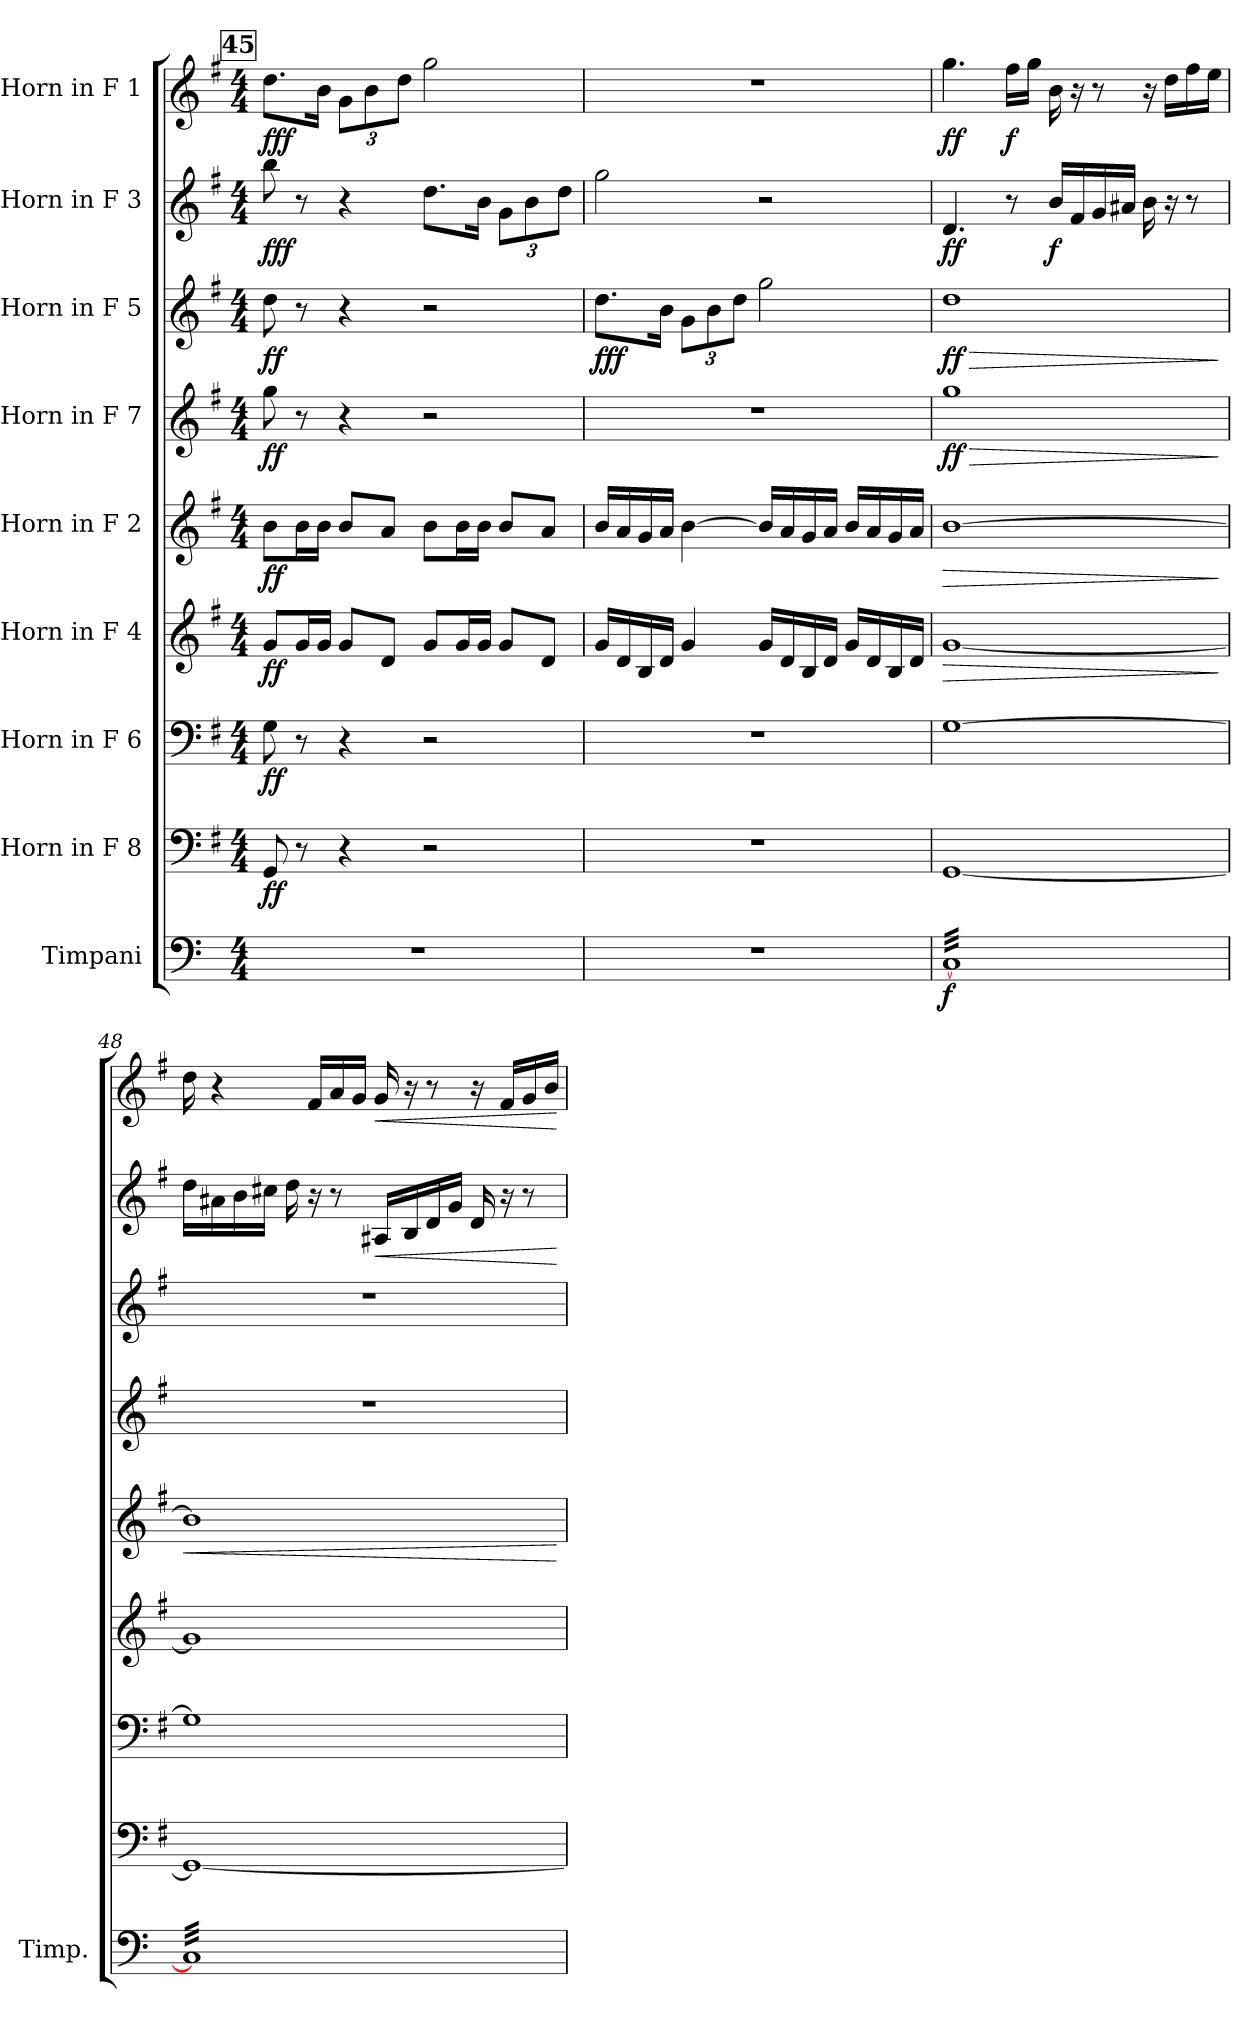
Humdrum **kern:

**kern	**dynam	**kern	**dynam	**kern	**dynam	**kern	**dynam	**kern	**dynam	**kern	**dynam	**kern	**dynam	**kern	**dynam	**kern	**dynam
*part9	*part9	*part8	*part8	*part7	*part7	*part6	*part6	*part5	*part5	*part4	*part4	*part3	*part3	*part2	*part2	*part1	*part1
*staff9	*staff9	*staff8	*staff8	*staff7	*staff7	*staff6	*staff6	*staff5	*staff5	*staff4	*staff4	*staff3	*staff3	*staff2	*staff2	*staff1	*staff1
*I"Timpani	*	*I"Horn in F 8	*	*I"Horn in F 6	*	*I"Horn in F 4	*	*I"Horn in F 2	*	*I"Horn in F 7	*	*I"Horn in F 5	*	*I"Horn in F 3	*	*I"Horn in F 1	*
*I'Timp.	*	*	*	*	*	*	*	*	*	*	*	*	*	*	*	*	*
*clefF4	*	*clefF4	*	*clefF4	*	*clefG2	*	*clefG2	*	*clefG2	*	*clefG2	*	*clefG2	*	*clefG2	*
*	*	*ITrd4c7	*	*ITrd4c7	*	*ITrd4c7	*	*ITrd4c7	*	*ITrd4c7	*	*ITrd4c7	*	*ITrd4c7	*	*ITrd4c7	*
*k[]	*	*k[]	*	*k[]	*	*k[]	*	*k[]	*	*k[]	*	*k[]	*	*k[]	*	*k[]	*
*M4/4	*	*M4/4	*	*M4/4	*	*M4/4	*	*M4/4	*	*M4/4	*	*M4/4	*	*M4/4	*	*M4/4	*
!!LO:REH:place=s1:a:B:fs=14:t=45
=45	=45	=45	=45	=45	=45	=45	=45	=45	=45	=45	=45	=45	=45	=45	=45	=45	=45
!	!	!	!LO:DY:b	!	!LO:DY:b	!	!LO:DY:b	!	!LO:DY:b	!	!LO:DY:b	!	!LO:DY:b	!	!LO:DY:b	!	!LO:DY:b
1r	.	8CC/	ff	8C\	ff	8c/L	ff	8e\L	ff	8cc\	ff	8g\	ff	8ee\	fff	8.g\L	fff
.	.	8r	.	8r	.	16c/L	.	16e\L	.	8r	.	8r	.	8r	.	.	.
.	.	.	.	.	.	16c/JJ	.	16e\JJ	.	.	.	.	.	.	.	16e\Jk	.
*	*	*	*	*	*	*	*	*	*	*	*	*	*	*	*	*Xbrackettup	*
.	.	4r	.	4r	.	8c/L	.	8e/L	.	4r	.	4r	.	4r	.	12c\L	.
.	.	.	.	.	.	.	.	.	.	.	.	.	.	.	.	12e\	.
.	.	.	.	.	.	8G/J	.	8d/J	.	.	.	.	.	.	.	.	.
.	.	.	.	.	.	.	.	.	.	.	.	.	.	.	.	12g\J	.
.	.	2r	.	2r	.	8c/L	.	8e\L	.	2r	.	2r	.	8.g\L	.	2cc\	.
.	.	.	.	.	.	16c/L	.	16e\L	.	.	.	.	.	.	.	.	.
.	.	.	.	.	.	16c/JJ	.	16e\JJ	.	.	.	.	.	16e\Jk	.	.	.
*	*	*	*	*	*	*	*	*	*	*	*	*	*	*Xbrackettup	*	*	*
.	.	.	.	.	.	8c/L	.	8e/L	.	.	.	.	.	12c\L	.	.	.
.	.	.	.	.	.	.	.	.	.	.	.	.	.	12e\	.	.	.
.	.	.	.	.	.	8G/J	.	8d/J	.	.	.	.	.	.	.	.	.
.	.	.	.	.	.	.	.	.	.	.	.	.	.	12g\J	.	.	.
!!LO:PB:g=z
=46	=46	=46	=46	=46	=46	=46	=46	=46	=46	=46	=46	=46	=46	=46	=46	=46	=46
!	!	!	!	!	!	!	!	!	!	!	!	!	!LO:DY:b	!	!	!	!
1r	.	1r	.	1r	.	16c/LL	.	16e/LL	.	1r	.	8.g\L	fff	2cc\	.	1r	.
.	.	.	.	.	.	16G/	.	16d/	.	.	.	.	.	.	.	.	.
.	.	.	.	.	.	16E/	.	16c/	.	.	.	.	.	.	.	.	.
.	.	.	.	.	.	16G/JJ	.	16d/JJ	.	.	.	16e\Jk	.	.	.	.	.
*	*	*	*	*	*	*	*	*	*	*	*	*Xbrackettup	*	*	*	*	*
.	.	.	.	.	.	4c/	.	[4e\	.	.	.	12c\L	.	.	.	.	.
.	.	.	.	.	.	.	.	.	.	.	.	12e\	.	.	.	.	.
.	.	.	.	.	.	.	.	.	.	.	.	12g\J	.	.	.	.	.
.	.	.	.	.	.	16c/LL	.	16e/LL]	.	.	.	2cc\	.	2r	.	.	.
.	.	.	.	.	.	16G/	.	16d/	.	.	.	.	.	.	.	.	.
.	.	.	.	.	.	16E/	.	16c/	.	.	.	.	.	.	.	.	.
.	.	.	.	.	.	16G/JJ	.	16d/JJ	.	.	.	.	.	.	.	.	.
.	.	.	.	.	.	16c/LL	.	16e/LL	.	.	.	.	.	.	.	.	.
.	.	.	.	.	.	16G/	.	16d/	.	.	.	.	.	.	.	.	.
.	.	.	.	.	.	16E/	.	16c/	.	.	.	.	.	.	.	.	.
.	.	.	.	.	.	16G/JJ	.	16d/JJ	.	.	.	.	.	.	.	.	.
=47	=47	=47	=47	=47	=47	=47	=47	=47	=47	=47	=47	=47	=47	=47	=47	=47	=47
!	!LO:DY:b	!	!	!	!	!	!LO:HP:b	!	!LO:HP:b	!	!LO:HP:b	!	!LO:HP:b	!	!	!	!
!	!	!	!	!	!	!	!	!	!	!	!LO:DY:n=1:b	!	!LO:DY:n=1:b	!	!LO:DY:b	!	!LO:DY:b
*tremolo	*	*	*	*	*	*	*	*	*	*	*	*	*	*	*	*	*
[32CLLL	f	[1CC	.	[1C	.	[1c	>	[1e	>	1cc	> ff	1g	> ff	4.G/	ff	4.cc\	ff
32C	.	.	.	.	.	.	.	.	.	.	.	.	.	.	.	.	.
32C	.	.	.	.	.	.	.	.	.	.	.	.	.	.	.	.	.
32C	.	.	.	.	.	.	.	.	.	.	.	.	.	.	.	.	.
32C	.	.	.	.	.	.	.	.	.	.	.	.	.	.	.	.	.
32C	.	.	.	.	.	.	.	.	.	.	.	.	.	.	.	.	.
32C	.	.	.	.	.	.	.	.	.	.	.	.	.	.	.	.	.
32C	.	.	.	.	.	.	.	.	.	.	.	.	.	.	.	.	.
32C	.	.	.	.	.	.	.	.	.	.	.	.	.	.	.	.	.
32C	.	.	.	.	.	.	.	.	.	.	.	.	.	.	.	.	.
32C	.	.	.	.	.	.	.	.	.	.	.	.	.	.	.	.	.
32C	.	.	.	.	.	.	.	.	.	.	.	.	.	.	.	.	.
!	!	!	!	!	!	!	!	!	!	!	!	!	!	!	!	!	!LO:DY:b
32C	.	.	.	.	.	.	.	.	.	.	.	.	.	8r	.	16b\LL	f
32C	.	.	.	.	.	.	.	.	.	.	.	.	.	.	.	.	.
32C	.	.	.	.	.	.	.	.	.	.	.	.	.	.	.	16cc\JJ	.
32C	.	.	.	.	.	.	.	.	.	.	.	.	.	.	.	.	.
!	!	!	!	!	!	!	!	!	!	!	!	!	!	!	!LO:DY:b	!	!
32C	.	.	.	.	.	.	.	.	.	.	.	.	.	16e/LL	f	16e\	.
32C	.	.	.	.	.	.	.	.	.	.	.	.	.	.	.	.	.
32C	.	.	.	.	.	.	.	.	.	.	.	.	.	16B/	.	16r	.
32C	.	.	.	.	.	.	.	.	.	.	.	.	.	.	.	.	.
32C	.	.	.	.	.	.	.	.	.	.	.	.	.	16c/	.	8r	.
32C	.	.	.	.	.	.	.	.	.	.	.	.	.	.	.	.	.
32C	.	.	.	.	.	.	.	.	.	.	.	.	.	16d#X/JJ	.	.	.
32C	.	.	.	.	.	.	.	.	.	.	.	.	.	.	.	.	.
32C	.	.	.	.	.	.	.	.	.	.	.	.	.	16e\	.	16r	.
32C	.	.	.	.	.	.	.	.	.	.	.	.	.	.	.	.	.
32C	.	.	.	.	.	.	.	.	.	.	.	.	.	16r	.	16g\LL	.
32C	.	.	.	.	.	.	.	.	.	.	.	.	.	.	.	.	.
32C	.	.	.	.	.	.	.	.	.	.	.	.	.	8r	.	16b\	.
32C	.	.	.	.	.	.	.	.	.	.	.	.	.	.	.	.	.
32C	.	.	.	.	.	.	.	.	.	.	.	.	.	.	.	16a\JJ	.
32CJJJ	.	.	.	.	.	.	.	.	.	.	.	.	.	.	.	.	.
.	.	.	.	.	.	.	]	.	]	.	]	.	]	.	.	.	.
!!LO:PB:g=z
=48	=48	=48	=48	=48	=48	=48	=48	=48	=48	=48	=48	=48	=48	=48	=48	=48	=48
!	!	!	!	!	!	!	!	!	!LO:HP:b	!	!	!	!	!	!	!	!
32C]LLL	.	1CC_	.	1C]	.	1c]	.	1e]	<	1r	.	1r	.	16g\LL	.	16g\	.
32C	.	.	.	.	.	.	.	.	.	.	.	.	.	.	.	.	.
32C	.	.	.	.	.	.	.	.	.	.	.	.	.	16d#X\	.	4r	.
32C	.	.	.	.	.	.	.	.	.	.	.	.	.	.	.	.	.
32C	.	.	.	.	.	.	.	.	.	.	.	.	.	16e\	.	.	.
32C	.	.	.	.	.	.	.	.	.	.	.	.	.	.	.	.	.
32C	.	.	.	.	.	.	.	.	.	.	.	.	.	16f#X\JJ	.	.	.
32C	.	.	.	.	.	.	.	.	.	.	.	.	.	.	.	.	.
32C	.	.	.	.	.	.	.	.	.	.	.	.	.	16g\	.	.	.
32C	.	.	.	.	.	.	.	.	.	.	.	.	.	.	.	.	.
32C	.	.	.	.	.	.	.	.	.	.	.	.	.	16r	.	16B/LL	.
32C	.	.	.	.	.	.	.	.	.	.	.	.	.	.	.	.	.
32C	.	.	.	.	.	.	.	.	.	.	.	.	.	8r	.	16d/	.
32C	.	.	.	.	.	.	.	.	.	.	.	.	.	.	.	.	.
32C	.	.	.	.	.	.	.	.	.	.	.	.	.	.	.	16c/JJ	.
32C	.	.	.	.	.	.	.	.	.	.	.	.	.	.	.	.	.
!	!	!	!	!	!	!	!	!	!	!	!	!	!	!	!LO:HP:b	!	!LO:HP:b
32C	.	.	.	.	.	.	.	.	.	.	.	.	.	16D#X/LL	<	16c/	<
32C	.	.	.	.	.	.	.	.	.	.	.	.	.	.	.	.	.
32C	.	.	.	.	.	.	.	.	.	.	.	.	.	16E/	.	16r	.
32C	.	.	.	.	.	.	.	.	.	.	.	.	.	.	.	.	.
32C	.	.	.	.	.	.	.	.	.	.	.	.	.	16G/	.	8r	.
32C	.	.	.	.	.	.	.	.	.	.	.	.	.	.	.	.	.
32C	.	.	.	.	.	.	.	.	.	.	.	.	.	16c/JJ	.	.	.
32C	.	.	.	.	.	.	.	.	.	.	.	.	.	.	.	.	.
32C	.	.	.	.	.	.	.	.	.	.	.	.	.	16G/	.	16r	.
32C	.	.	.	.	.	.	.	.	.	.	.	.	.	.	.	.	.
32C	.	.	.	.	.	.	.	.	.	.	.	.	.	16r	.	16B/LL	.
32C	.	.	.	.	.	.	.	.	.	.	.	.	.	.	.	.	.
32C	.	.	.	.	.	.	.	.	.	.	.	.	.	8r	.	16c/	.
32C	.	.	.	.	.	.	.	.	.	.	.	.	.	.	.	.	.
32C	.	.	.	.	.	.	.	.	.	.	.	.	.	.	.	16e/JJ	.
32CJJJ	.	.	.	.	.	.	.	.	.	.	.	.	.	.	.	.	.
*Xtremolo	*	*	*	*	*	*	*	*	*	*	*	*	*	*	*	*	*
.	.	.	.	.	.	.	.	.	[	.	.	.	.	.	[	.	[
=	=	=	=	=	=	=	=	=	=	=	=	=	=	=	=	=	=
*-	*-	*-	*-	*-	*-	*-	*-	*-	*-	*-	*-	*-	*-	*-	*-	*-	*-
